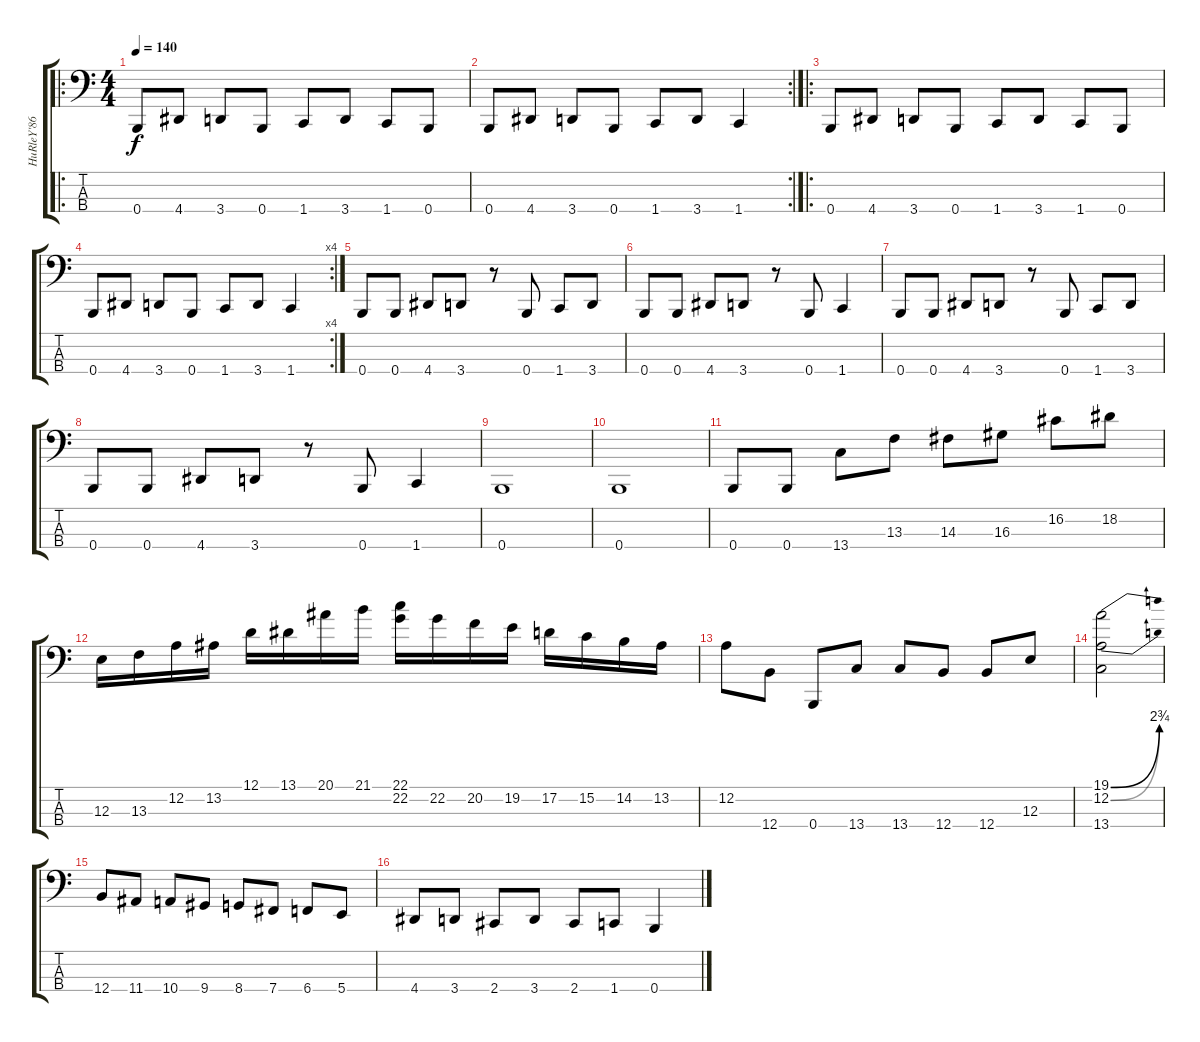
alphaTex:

\track ("HuRleY'86" "HuRleY'86") {instrument slapbass2}
\staff {score tabs}
\tuning (D2 A1 E1 B0) {hide}
\ro
\ts (4 4)
\tempo 140
\clef f4
\ks c
0.4.8{dy f} 4.4.8 3.4.8 0.4.8 1.4.8 3.4.8 1.4.8 0.4.8 |
\rc 2
0.4.8 4.4.8 3.4.8 0.4.8 1.4.8 3.4.8 1.4.4 |
\ro
0.4.8 4.4.8 3.4.8 0.4.8 1.4.8 3.4.8 1.4.8 0.4.8 |
\rc 4
0.4.8 4.4.8 3.4.8 0.4.8 1.4.8 3.4.8 1.4.4 |
0.4.8 0.4.8 4.4.8 3.4.8 r.8 0.4.8 1.4.8 3.4.8 |
0.4.8 0.4.8 4.4.8 3.4.8 r.8 0.4.8 1.4.4 |
0.4.8 0.4.8 4.4.8 3.4.8 r.8 0.4.8 1.4.8 3.4.8 |
0.4.8 0.4.8 4.4.8 3.4.8 r.8 0.4.8 1.4.4 |
0.4.1 |
0.4.1 |
0.4.8 0.4.8 13.4.8 13.3.8 14.3.8 16.3.8 16.2.8 18.2.8 |
12.3.16 13.3.16 12.2.16 13.2.16 12.1.16 13.1.16 20.1.16 21.1.16 (22.1 22.2).16 22.2.16 20.2.16 19.2.16 17.2.16 15.2.16 14.2.16 13.2.16 |
12.2.8 12.4.8 0.4.8 13.4.8 13.4.8 12.4.8 12.4.8 12.3.8 |
(19.1{be (bend 0 0 60 11)} 12.2{be (bend 0 0 60 11)} 13.4).2 |
12.4.8 11.4.8 10.4.8 9.4.8 8.4.8 7.4.8 6.4.8 5.4.8 |
4.4.8 3.4.8 2.4.8 3.4.8 2.4.8 1.4.8 0.4.4
